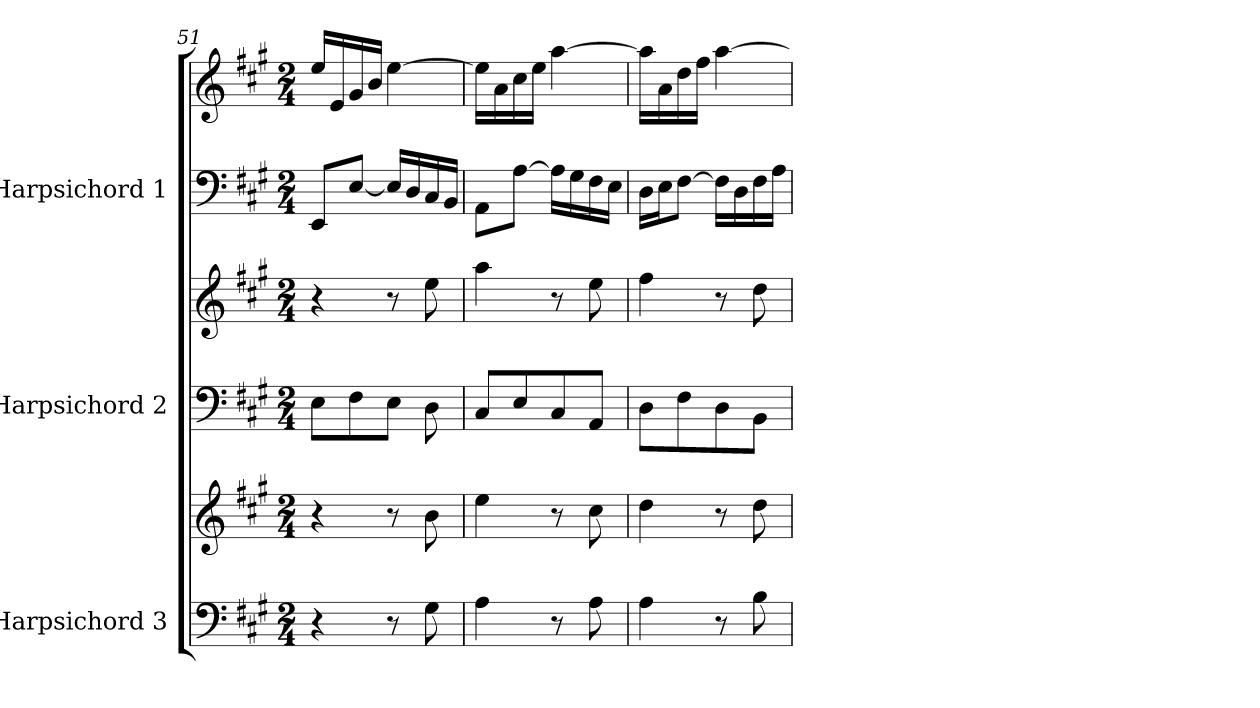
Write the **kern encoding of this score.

**kern	**kern	**kern	**kern	**kern	**kern
*part3	*part3	*part2	*part2	*part1	*part1
*staff6	*staff5	*staff4	*staff3	*staff2	*staff1
*I"Harpsichord 3	*	*I"Harpsichord 2	*	*I"Harpsichord 1	*
*I'Hp	*	*I'Hp	*	*I'Hp	*
*clefF4	*clefG2	*clefF4	*clefG2	*clefF4	*clefG2
*k[f#c#g#]	*k[f#c#g#]	*k[f#c#g#]	*k[f#c#g#]	*k[f#c#g#]	*k[f#c#g#]
*M2/4	*M2/4	*M2/4	*M2/4	*M2/4	*M2/4
=51	=51	=51	=51	=51	=51
4r	4r	8E\L	4r	8EE/L	16ee/LL
.	.	.	.	.	16e/
.	.	8F#\	.	[8E/J	16g#/
.	.	.	.	.	16b/JJ
8r	8r	8E\J	8r	16E/LL]	[4ee\
.	.	.	.	16D/	.
8G#\	8b\	8D\	8ee\	16C#/	.
.	.	.	.	16BB/JJ	.
=52	=52	=52	=52	=52	=52
4A\	4ee\	8C#/L	4aa\	8AA\L	16ee\LL]
.	.	.	.	.	16a\
.	.	8E/	.	[8A\J	16cc#\
.	.	.	.	.	16ee\JJ
8r	8r	8C#/	8r	16A\LL]	[4aa\
.	.	.	.	16G#\	.
8A\	8cc#\	8AA/J	8ee\	16F#\	.
.	.	.	.	16E\JJ	.
=53	=53	=53	=53	=53	=53
4A\	4dd\	8D\L	4ff#\	16D\LL	16aa\LL]
.	.	.	.	16E\J	16a\
.	.	8F#\	.	[8F#\J	16dd\
.	.	.	.	.	16ff#\JJ
8r	8r	8D\	8r	16F#\LL]	[4aa\
.	.	.	.	16D\	.
8B\	8dd\	8BB\J	8dd\	16F#\	.
.	.	.	.	16A\JJ	.
=	=	=	=	=	=
*-	*-	*-	*-	*-	*-
